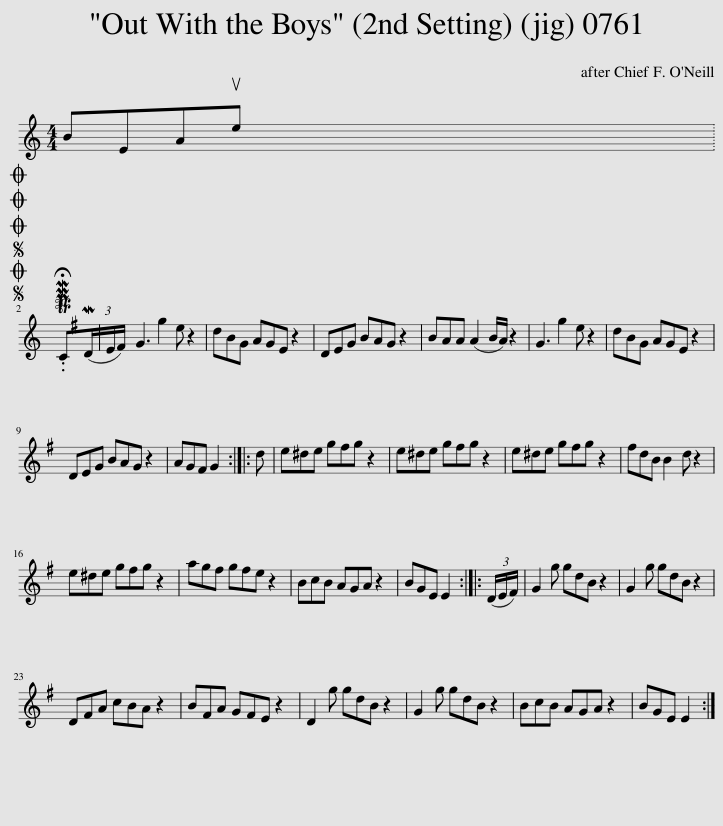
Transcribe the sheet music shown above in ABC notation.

X:1
L:1/8
M:4/4
I:linebreak $
K:C
V:1 treble
V:1
 BEAue x2002 |$SOSOOO .!fermata!PMTC(3(MD/E/^F/) | G3 g2 e z2 | dBG AGE z2 | DEG BAG z2 | %5
 BAA (A2 B/A/) z2 | G3 g2 e z2 | dBG AGE z2 |$ DEG BAG z2 | AG^F G2 :: %10
 d | e^de g^fg z2 | e^de g^fg z2 | e^de g^fg z2 | ^fdB B2 d z2 |$ %15
 e^de g^fg z2 | ag^f gfe z2 | BcB AGA z2 | BGE E2 :: (3(D/E/^F/) | %20
 G2 g gdB z2 | G2 g gdB z2 |$ D^FA cBA z2 | B^FA GFE z2 | D2 g gdB z2 | %25
 G2 g gdB z2 | BcB AGA z2 | BGE E2 :| %28
